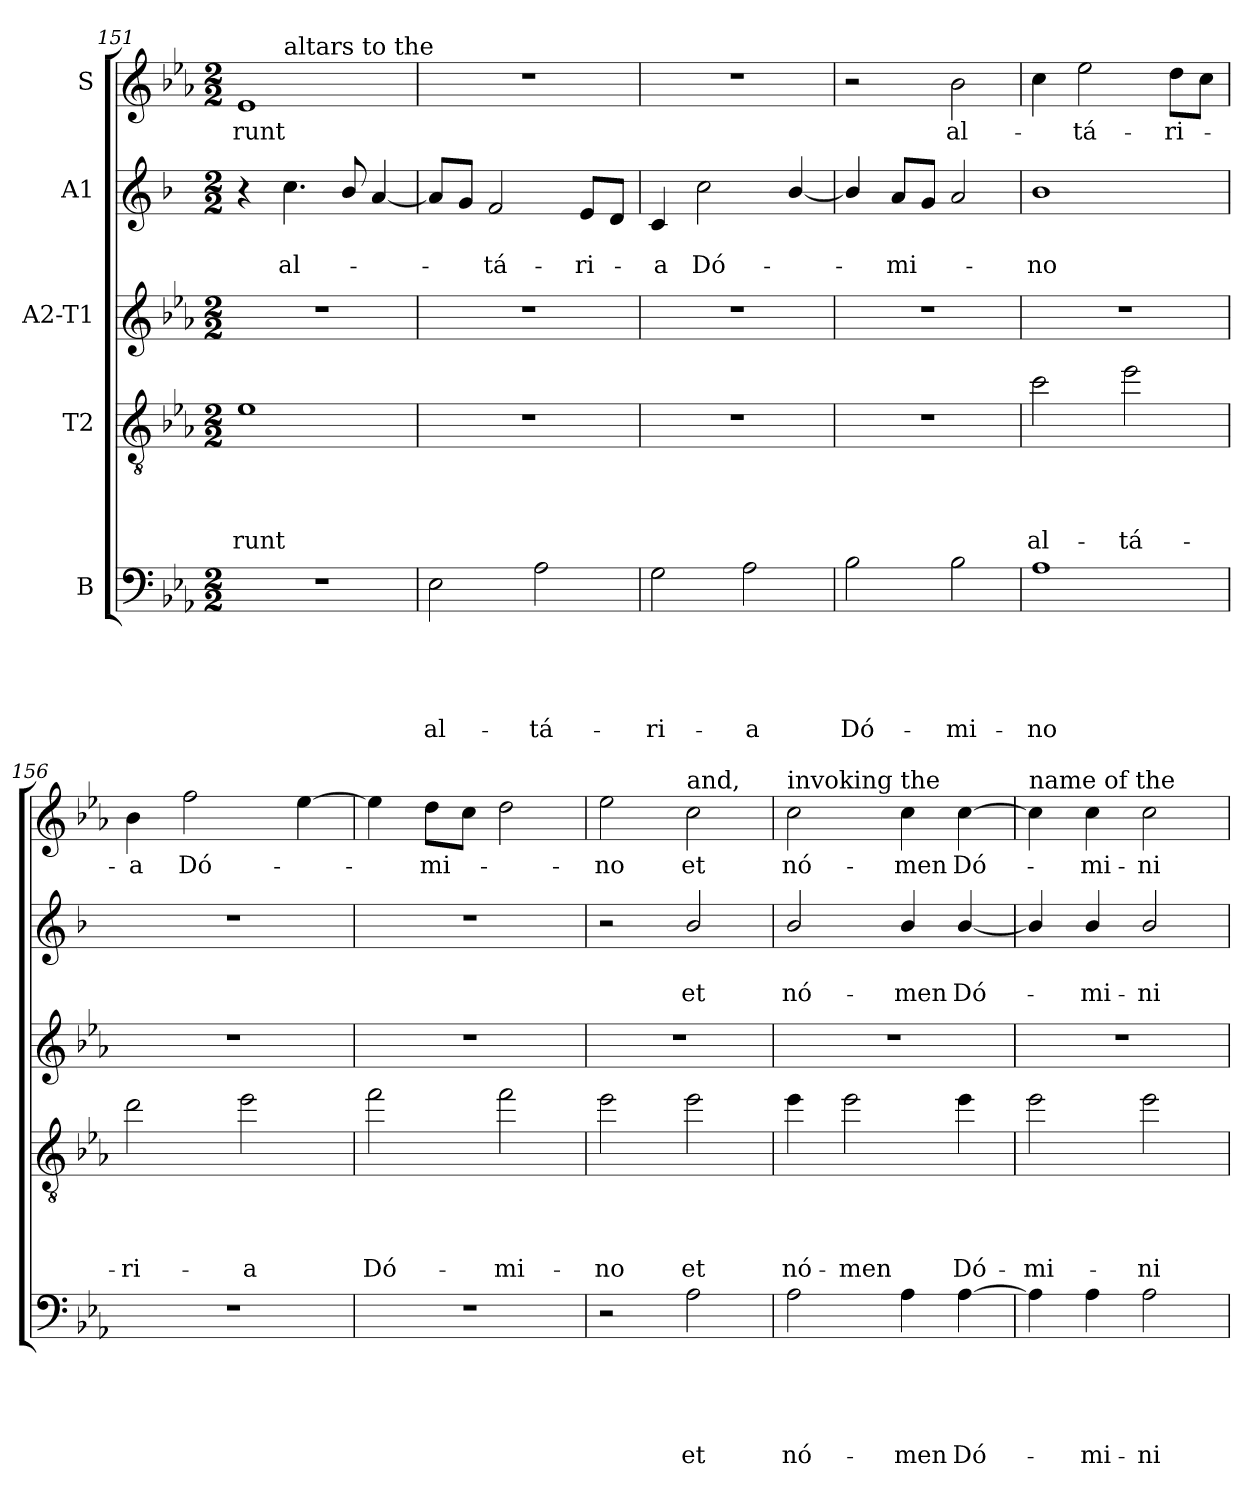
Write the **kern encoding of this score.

**kern	**text	**text	**text	**text	**text	**kern	**text	**text	**text	**text	**kern	**kern	**text	**text	**kern	**text
*part5	*part5	*part5	*part5	*part5	*part5	*part4	*part4	*part4	*part4	*part4	*part3	*part2	*part2	*part2	*part1	*part1
*staff5	*staff5	*staff5	*staff5	*staff5	*staff5	*staff4	*staff4	*staff4	*staff4	*staff4	*staff3	*staff2	*staff2	*staff2	*staff1	*staff1
*I"B	*	*	*	*	*	*I"T2	*	*	*	*	*I"A2-T1	*I"A1	*	*	*I"S	*
*clefF4	*	*	*	*	*	*clefGv2	*	*	*	*	*clefG2	*clefG2	*	*	*clefG2	*
*	*	*	*	*	*	*ITrd8c14	*	*	*	*	*	*ITrd1c2	*	*	*	*
*k[b-e-a-]	*	*	*	*	*	*k[b-e-a-]	*	*	*	*	*k[b-e-a-]	*k[b-e-a-]	*	*	*k[b-e-a-]	*
*E-:	*	*	*	*	*	*E-:	*	*	*	*	*E-:	*E-:	*	*	*E-:	*
*M2/2	*	*	*	*	*	*M2/2	*	*	*	*	*M2/2	*M2/2	*	*	*M2/2	*
=151	=151	=151	=151	=151	=151	=151	=151	=151	=151	=151	=151	=151	=151	=151	=151	=151
!	!	!	!	!	!	!	!	!	!	!LO:LY:b	!	!	!	!	!	!LO:LY:b
*	*	*	*	*	*	*	*	*	*	*	*	*	*	*	*^	*
1r	.	.	.	.	.	1E-	.	.	.	-runt	1r	4r	.	.	1e-	4ryy	-runt
!	!	!	!	!	!	!	!	!	!	!	!	!	!	!	!	!LO:TX:a:t=altars to the	!
!	!	!	!	!	!	!	!	!	!	!	!	!	!	!LO:LY:b	!	!	!
.	.	.	.	.	.	.	.	.	.	.	.	4.b-\	.	al-	.	2.ryy	.
.	.	.	.	.	.	.	.	.	.	.	.	8a-/	.	.	.	.	.
.	.	.	.	.	.	.	.	.	.	.	.	[4g/	.	.	.	.	.
=152	=152	=152	=152	=152	=152	=152	=152	=152	=152	=152	=152	=152	=152	=152	=152	=152	=152
!	!	!	!	!	!	!	!	!	!	!	!	!	!	!	!LO:TX:a:t=Lord	!	!
!	!	!	!	!	!LO:LY:b	!	!	!	!	!	!	!	!	!	!	!	!
*	*	*	*	*	*	*	*	*	*	*	*	*	*	*	*v	*v	*
2E-\	.	.	.	.	al-	1r	.	.	.	.	1r	8g/L]	.	.	1r	.
.	.	.	.	.	.	.	.	.	.	.	.	8f/J	.	.	.	.
!	!	!	!	!	!	!	!	!	!	!	!	!	!	!LO:LY:b	!	!
.	.	.	.	.	.	.	.	.	.	.	.	2e-/	.	-tá-	.	.
!	!	!	!	!	!LO:LY:b	!	!	!	!	!	!	!	!	!	!	!
2A-\	.	.	.	.	-tá-	.	.	.	.	.	.	.	.	.	.	.
!	!	!	!	!	!	!	!	!	!	!	!	!	!	!LO:LY:b	!	!
.	.	.	.	.	.	.	.	.	.	.	.	8d/L	.	-ri-	.	.
.	.	.	.	.	.	.	.	.	.	.	.	8c/J	.	.	.	.
=153	=153	=153	=153	=153	=153	=153	=153	=153	=153	=153	=153	=153	=153	=153	=153	=153
!	!	!	!	!	!LO:LY:b	!	!	!	!	!	!	!	!	!LO:LY:b	!	!
2G\	.	.	.	.	-ri-	1r	.	.	.	.	1r	4B-/	.	-a	1r	.
!	!	!	!	!	!	!	!	!	!	!	!	!	!	!LO:LY:b	!	!
.	.	.	.	.	.	.	.	.	.	.	.	2b-\	.	Dó-	.	.
!	!	!	!	!	!LO:LY:b	!	!	!	!	!	!	!	!	!	!	!
2A-\	.	.	.	.	-a	.	.	.	.	.	.	.	.	.	.	.
.	.	.	.	.	.	.	.	.	.	.	.	[4a-/	.	.	.	.
=154	=154	=154	=154	=154	=154	=154	=154	=154	=154	=154	=154	=154	=154	=154	=154	=154
!	!	!	!	!	!LO:LY:b	!	!	!	!	!	!	!	!	!	!	!
2B-\	.	.	.	.	Dó-	1r	.	.	.	.	1r	4a-/]	.	.	2r	.
!	!	!	!	!	!	!	!	!	!	!	!	!	!	!LO:LY:b	!	!
.	.	.	.	.	.	.	.	.	.	.	.	8g/L	.	-mi-	.	.
.	.	.	.	.	.	.	.	.	.	.	.	8f/J	.	.	.	.
!	!	!	!	!	!LO:LY:b	!	!	!	!	!	!	!	!	!	!	!LO:LY:b
2B-\	.	.	.	.	-mi-	.	.	.	.	.	.	2g/	.	.	2b-\	al-
=155	=155	=155	=155	=155	=155	=155	=155	=155	=155	=155	=155	=155	=155	=155	=155	=155
!	!	!	!	!	!LO:LY:b	!	!	!	!	!LO:LY:b	!	!	!	!LO:LY:b	!	!
1A-	.	.	.	.	-no	2c\	.	.	.	al-	1r	1a-	.	-no	4cc\	.
!	!	!	!	!	!	!	!	!	!	!	!	!	!	!	!	!LO:LY:b
.	.	.	.	.	.	.	.	.	.	.	.	.	.	.	2ee-\	-tá-
!	!	!	!	!	!	!	!	!	!	!LO:LY:b	!	!	!	!	!	!
.	.	.	.	.	.	2e-\	.	.	.	-tá-	.	.	.	.	.	.
!	!	!	!	!	!	!	!	!	!	!	!	!	!	!	!	!LO:LY:b
.	.	.	.	.	.	.	.	.	.	.	.	.	.	.	8dd\L	-ri-
.	.	.	.	.	.	.	.	.	.	.	.	.	.	.	8cc\J	.
!!LO:PB:g=z
=156	=156	=156	=156	=156	=156	=156	=156	=156	=156	=156	=156	=156	=156	=156	=156	=156
!	!	!	!	!	!	!	!	!	!	!LO:LY:b	!	!	!	!	!	!LO:LY:b
1r	.	.	.	.	.	2d\	.	.	.	-ri-	1r	1r	.	.	4b-\	-a
!	!	!	!	!	!	!	!	!	!	!	!	!	!	!	!	!LO:LY:b
.	.	.	.	.	.	.	.	.	.	.	.	.	.	.	2ff\	Dó-
!	!	!	!	!	!	!	!	!	!	!LO:LY:b	!	!	!	!	!	!
.	.	.	.	.	.	2e-\	.	.	.	-a	.	.	.	.	.	.
.	.	.	.	.	.	.	.	.	.	.	.	.	.	.	[4ee-\	.
=157	=157	=157	=157	=157	=157	=157	=157	=157	=157	=157	=157	=157	=157	=157	=157	=157
!	!	!	!	!	!	!	!	!	!	!LO:LY:b	!	!	!	!	!	!
1r	.	.	.	.	.	2f\	.	.	.	Dó-	1r	1r	.	.	4ee-\]	.
!	!	!	!	!	!	!	!	!	!	!	!	!	!	!	!	!LO:LY:b
.	.	.	.	.	.	.	.	.	.	.	.	.	.	.	8dd\L	-mi-
.	.	.	.	.	.	.	.	.	.	.	.	.	.	.	8cc\J	.
!	!	!	!	!	!	!	!	!	!	!LO:LY:b	!	!	!	!	!	!
.	.	.	.	.	.	2f\	.	.	.	-mi-	.	.	.	.	2dd\	.
=158	=158	=158	=158	=158	=158	=158	=158	=158	=158	=158	=158	=158	=158	=158	=158	=158
!	!	!	!	!	!	!	!	!	!	!LO:LY:b	!	!	!	!	!	!LO:LY:b
2r	.	.	.	.	.	2e-\	.	.	.	-no	1r	2r	.	.	2ee-\	-no
!	!	!	!	!	!	!	!	!	!	!	!	!	!	!	!LO:TX:a:t=and,	!
!	!	!	!	!	!LO:LY:b	!	!	!	!	!LO:LY:b	!	!	!	!LO:LY:b	!	!LO:LY:b
2A-\	.	.	.	.	et	2e-\	.	.	.	et	.	2a-/	.	et	2cc\	et
=159	=159	=159	=159	=159	=159	=159	=159	=159	=159	=159	=159	=159	=159	=159	=159	=159
!	!	!	!	!	!	!	!	!	!	!	!	!	!	!	!LO:TX:a:t=invoking the	!
!	!	!	!	!	!LO:LY:b	!	!	!	!	!LO:LY:b	!	!	!	!LO:LY:b	!	!LO:LY:b
2A-\	.	.	.	.	nó-	4e-\	.	.	.	nó-	1r	2a-/	.	nó-	2cc\	nó-
!	!	!	!	!	!	!	!	!	!	!LO:LY:b	!	!	!	!	!	!
.	.	.	.	.	.	2e-\	.	.	.	-men	.	.	.	.	.	.
!	!	!	!	!	!LO:LY:b	!	!	!	!	!	!	!	!	!LO:LY:b	!	!LO:LY:b
4A-\	.	.	.	.	-men	.	.	.	.	.	.	4a-/	.	-men	4cc\	-men
!	!	!	!	!	!LO:LY:b	!	!	!	!	!LO:LY:b	!	!	!	!LO:LY:b	!	!LO:LY:b
[4A-\	.	.	.	.	Dó-	4e-\	.	.	.	Dó-	.	[4a-/	.	Dó-	[4cc\	Dó-
=160	=160	=160	=160	=160	=160	=160	=160	=160	=160	=160	=160	=160	=160	=160	=160	=160
!	!	!	!	!	!	!	!	!	!	!	!	!	!	!	!LO:TX:a:t=name of the	!
!	!	!	!	!	!	!	!	!	!	!LO:LY:b	!	!	!	!	!	!
4A-\]	.	.	.	.	.	2e-\	.	.	.	-mi-	1r	4a-/]	.	.	4cc\]	.
!	!	!	!	!	!LO:LY:b	!	!	!	!	!	!	!	!	!LO:LY:b	!	!LO:LY:b
4A-\	.	.	.	.	-mi-	.	.	.	.	.	.	4a-/	.	-mi-	4cc\	-mi-
!	!	!	!	!	!LO:LY:b	!	!	!	!	!LO:LY:b	!	!	!	!LO:LY:b	!	!LO:LY:b
2A-\	.	.	.	.	-ni	2e-\	.	.	.	-ni	.	2a-/	.	-ni	2cc\	-ni
=	=	=	=	=	=	=	=	=	=	=	=	=	=	=	=	=
*-	*-	*-	*-	*-	*-	*-	*-	*-	*-	*-	*-	*-	*-	*-	*-	*-
